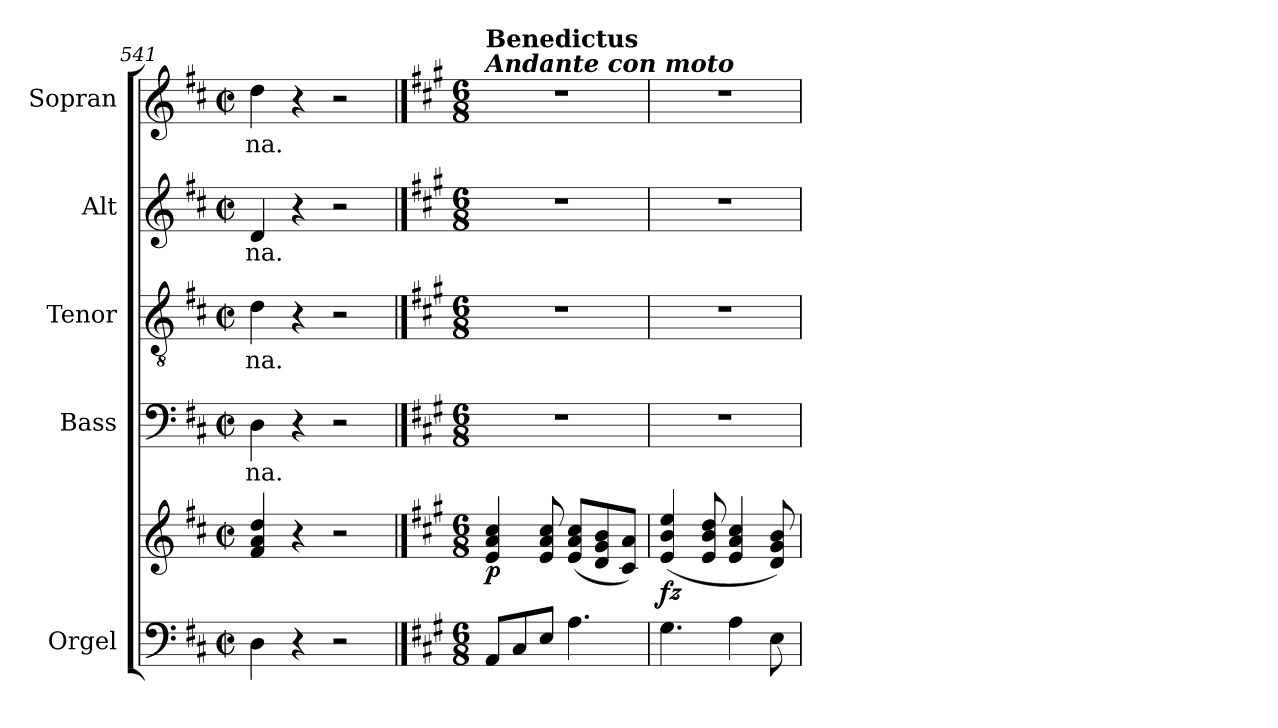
**kern	**kern	**dynam	**kern	**text	**kern	**text	**kern	**text	**kern	**text
*part5	*part5	*part5	*part4	*part4	*part3	*part3	*part2	*part2	*part1	*part1
*staff6	*staff5	*staff5/6	*staff4	*staff4	*staff3	*staff3	*staff2	*staff2	*staff1	*staff1
*I"Orgel	*	*	*I"Bass	*	*I"Tenor	*	*I"Alt	*	*I"Sopran	*
*I'Org.	*	*	*I'B.	*	*I'T.	*	*I'A.	*	*I'S.	*
*clefF4	*clefG2	*	*clefF4	*	*clefGv2	*	*clefG2	*	*clefG2	*
*k[f#c#]	*k[f#c#]	*	*k[f#c#]	*	*k[f#c#]	*	*k[f#c#]	*	*k[f#c#]	*
*D:	*D:	*	*D:	*	*D:	*	*D:	*	*D:	*
*M2/2	*M2/2	*	*M2/2	*	*M2/2	*	*M2/2	*	*M2/2	*
*met(c|)	*met(c|)	*	*met(c|)	*	*met(c|)	*	*met(c|)	*	*met(c|)	*
=541	=541	=541	=541	=541	=541	=541	=541	=541	=541	=541
!	!	!	!	!LO:LY:b	!	!LO:LY:b	!	!LO:LY:b	!	!LO:LY:b
4D\	4f#/ 4a/ 4dd/	.	4D\	-na.	4d\	-na.	4d/	-na.	4dd\	-na.
4r	4r	.	4r	.	4r	.	4r	.	4r	.
2r	2r	.	2r	.	2r	.	2r	.	2r	.
!!LO:LB:g=z
==542	==542	==542	==542	==542	==542	==542	==542	==542	==542	==542
*k[f#c#g#]	*k[f#c#g#]	*	*k[f#c#g#]	*	*k[f#c#g#]	*	*k[f#c#g#]	*	*k[f#c#g#]	*
*A:	*A:	*	*A:	*	*A:	*	*A:	*	*A:	*
*M6/8	*M6/8	*	*M6/8	*	*M6/8	*	*M6/8	*	*M6/8	*
!	!	!	!	!	!	!	!	!	!LO:TX:a:Bi:t=Andante con moto	!
!	!	!	!	!	!	!	!	!	!LO:TX:a:B:t=Benedictus	!
!	!	!LO:DY:b	!	!	!	!	!	!	!	!
8AA/L	4e/ 4a/ 4cc#/	p	2.r	.	2.r	.	2.r	.	2.r	.
8C#/	.	.	.	.	.	.	.	.	.	.
8E/J	8e/ 8a/ 8cc#/	.	.	.	.	.	.	.	.	.
4.A\	(<8e/ 8a/ 8cc#/L	.	.	.	.	.	.	.	.	.
.	8d/ 8g#/ 8b/	.	.	.	.	.	.	.	.	.
.	8c#/ 8a/J)	.	.	.	.	.	.	.	.	.
=543	=543	=543	=543	=543	=543	=543	=543	=543	=543	=543
!	!	!LO:DY:b	!	!	!	!	!	!	!	!
4.G#\	(4e/ 4b/ 4ee/	fz	2.r	.	2.r	.	2.r	.	2.r	.
.	8e/ 8b/ 8dd/	.	.	.	.	.	.	.	.	.
4A\	4e/ 4a/ 4cc#/	.	.	.	.	.	.	.	.	.
8E\	8d/ 8g#/ 8b/)	.	.	.	.	.	.	.	.	.
=	=	=	=	=	=	=	=	=	=	=
*-	*-	*-	*-	*-	*-	*-	*-	*-	*-	*-
